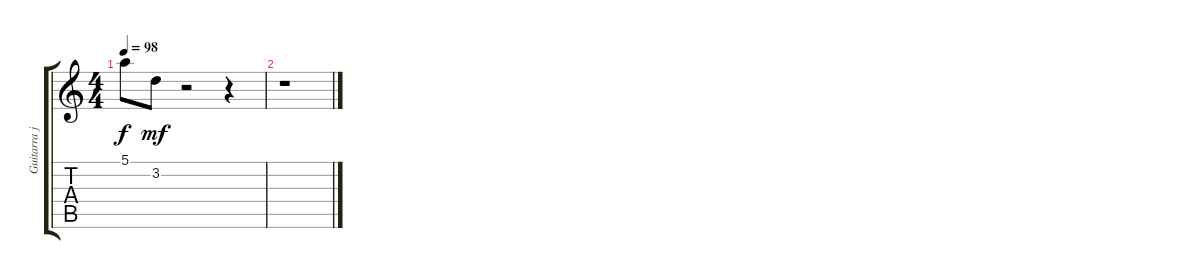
\track ("Guitarra jazz" "Guitarra j") {instrument electricguitarjazz}
\staff {score tabs}
\tuning (E4 B3 G3 D3 A2 E2) {hide}
\ts (4 4)
\tempo 98
\clef g2
\ks c
5.1.8{dy f} 3.2.8{dy mf} r.2 r.4 |
r.1
